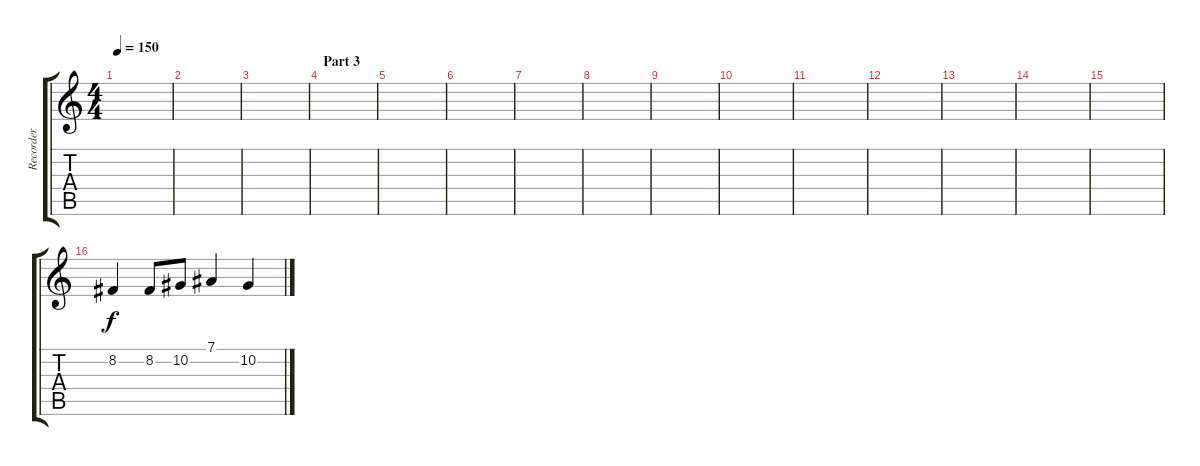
\track ("Recorder" "Recorder") {instrument recorder}
\staff {score tabs}
\tuning (Eb4 Bb3 Gb3 Db3 Ab2 Eb2) {hide}
\ts (4 4)
\tempo 150
\clef g2
\ks c
|
|
|
\section ("" "Part 3")
|
|
|
|
|
|
|
|
|
|
|
|
8.2.4 8.2.8 10.2.8 7.1.4 10.2.4
